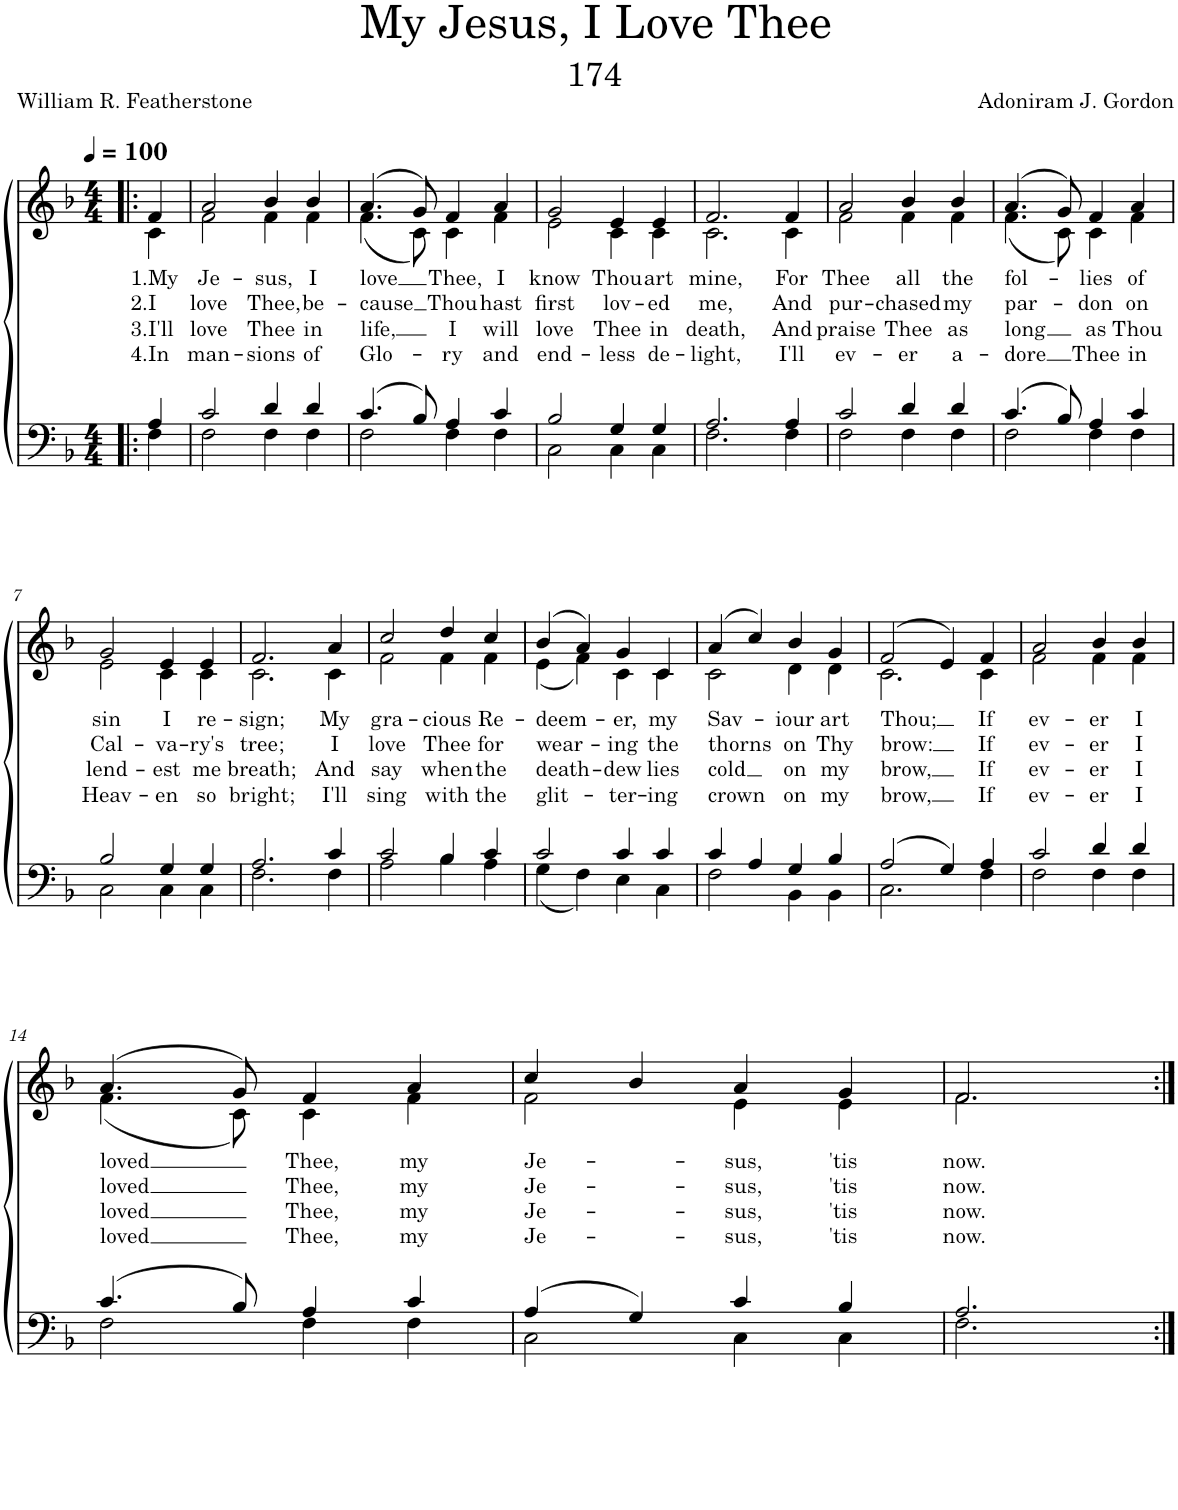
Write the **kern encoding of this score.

**kern	**kern	**text	**text	**text	**text
*part1	*part1	*part1	*part1	*part1	*part1
*staff2	*staff1	*staff1	*staff1	*staff1	*staff1
*I"Piano	*	*	*	*	*
*I'Pno.	*	*	*	*	*
*clefF4	*clefG2	*	*	*	*
*k[b-]	*k[b-]	*	*	*	*
*M4/4	*M4/4	*	*	*	*
*MM100	*MM100	*	*	*	*
=!|:	=!|:	=!|:	=!|:	=!|:	=!|:
*^	*	*	*	*	*
!	!	!	!LO:LY:b	!LO:LY:b	!LO:LY:b	!LO:LY:b
*	*	*^	*	*	*	*
4A/	4F\	4f/	4c\	1.My	2.I	3.I'll	4.In
=1	=1	=1	=1	=1	=1	=1	=1
!	!	!	!	!LO:LY:b	!LO:LY:b	!LO:LY:b	!LO:LY:b
2c/	2F\	2a/	2f\	Je-	love	love	man-
!	!	!	!	!LO:LY:b	!LO:LY:b	!LO:LY:b	!LO:LY:b
4d/	4F\	4b-/	4f\	-sus,	Thee,	Thee	-sions
!	!	!	!	!LO:LY:b	!LO:LY:b	!LO:LY:b	!LO:LY:b
4d/	4F\	4b-/	4f\	I	be-	in	of
=2	=2	=2	=2	=2	=2	=2	=2
!	!	!	!	!LO:LY:b	!LO:LY:b	!LO:LY:b	!LO:LY:b
4.c/	2F\	(4.a/	(4.f\	love	-cause	life,	Glo-
8B-/	.	8g/)	8c\)	.	.	.	.
!	!	!	!	!LO:LY:b	!LO:LY:b	!LO:LY:b	!LO:LY:b
4A/	4F\	4f/	4c\	Thee,	Thou	I	-ry
!	!	!	!	!LO:LY:b	!LO:LY:b	!LO:LY:b	!LO:LY:b
4c/	4F\	4a/	4f\	I	hast	will	and
=3	=3	=3	=3	=3	=3	=3	=3
!	!	!	!	!LO:LY:b	!LO:LY:b	!LO:LY:b	!LO:LY:b
2B-/	2C\	2g/	2e\	know	first	love	end-
!	!	!	!	!LO:LY:b	!LO:LY:b	!LO:LY:b	!LO:LY:b
4G/	4C\	4e/	4c\	Thou	lov-	Thee	-less
!	!	!	!	!LO:LY:b	!LO:LY:b	!LO:LY:b	!LO:LY:b
4G/	4C\	4e/	4c\	art	-ed	in	de-
=4	=4	=4	=4	=4	=4	=4	=4
!	!	!	!	!LO:LY:b	!LO:LY:b	!LO:LY:b	!LO:LY:b
2.A/	2.F\	2.f/	2.c\	mine,	me,	death,	-light,
!	!	!	!	!LO:LY:b	!LO:LY:b	!LO:LY:b	!LO:LY:b
4A/	4F\	4f/	4c\	For	And	And	I'll
=5	=5	=5	=5	=5	=5	=5	=5
!	!	!	!	!LO:LY:b	!LO:LY:b	!LO:LY:b	!LO:LY:b
2c/	2F\	2a/	2f\	Thee	pur-	praise	ev-
!	!	!	!	!LO:LY:b	!LO:LY:b	!LO:LY:b	!LO:LY:b
4d/	4F\	4b-/	4f\	all	-chased	Thee	-er
!	!	!	!	!LO:LY:b	!LO:LY:b	!LO:LY:b	!LO:LY:b
4d/	4F\	4b-/	4f\	the	my	as	a-
=6	=6	=6	=6	=6	=6	=6	=6
!	!	!	!	!LO:LY:b	!LO:LY:b	!LO:LY:b	!LO:LY:b
4.c/	2F\	(4.a/	(4.f\	fol-	par-	long	-dore
8B-/	.	8g/)	8c\)	.	.	.	.
!	!	!	!	!LO:LY:b	!LO:LY:b	!LO:LY:b	!LO:LY:b
4A/	4F\	4f/	4c\	-lies	-don	as	Thee
!	!	!	!	!LO:LY:b	!LO:LY:b	!LO:LY:b	!LO:LY:b
4c/	4F\	4a/	4f\	of	on	Thou	in
!!LO:LB:g=z	!!
=7	=7	=7	=7	=7	=7	=7	=7
!	!	!	!	!LO:LY:b	!LO:LY:b	!LO:LY:b	!LO:LY:b
2B-/	2C\	2g/	2e\	sin	Cal-	lend-	Heav-
!	!	!	!	!LO:LY:b	!LO:LY:b	!LO:LY:b	!LO:LY:b
4G/	4C\	4e/	4c\	I	-va-	-est	-en
!	!	!	!	!LO:LY:b	!LO:LY:b	!LO:LY:b	!LO:LY:b
4G/	4C\	4e/	4c\	re-	-ry's	me	so
=8	=8	=8	=8	=8	=8	=8	=8
!	!	!	!	!LO:LY:b	!LO:LY:b	!LO:LY:b	!LO:LY:b
2.A/	2.F\	2.f/	2.c\	-sign;	tree;	breath;	bright;
!	!	!	!	!LO:LY:b	!LO:LY:b	!LO:LY:b	!LO:LY:b
4c/	4F\	4a/	4c\	My	I	And	I'll
=9	=9	=9	=9	=9	=9	=9	=9
!	!	!	!	!LO:LY:b	!LO:LY:b	!LO:LY:b	!LO:LY:b
2c/	2A\	2cc/	2f\	gra-	love	say	sing
!	!	!	!	!LO:LY:b	!LO:LY:b	!LO:LY:b	!LO:LY:b
4B-/	4B-\	4dd/	4f\	-cious	Thee	when	with
!	!	!	!	!LO:LY:b	!LO:LY:b	!LO:LY:b	!LO:LY:b
4c/	4A\	4cc/	4f\	Re-	for	the	the
=10	=10	=10	=10	=10	=10	=10	=10
!	!	!	!	!LO:LY:b	!LO:LY:b	!LO:LY:b	!LO:LY:b
2c/	4G\	(4b-/	(4e\	-deem-	wear-	death-	glit-
.	4F\	4a/)	4f\)	.	.	.	.
!	!	!	!	!LO:LY:b	!LO:LY:b	!LO:LY:b	!LO:LY:b
4c/	4E\	4g/	4c\	-er,	-ing	-dew	-ter-
!	!	!	!	!LO:LY:b	!LO:LY:b	!LO:LY:b	!LO:LY:b
4c/	4C\	4c/	4c\	my	the	lies	-ing
=11	=11	=11	=11	=11	=11	=11	=11
!	!	!	!	!LO:LY:b	!LO:LY:b	!LO:LY:b	!LO:LY:b
4c/	2F\	(4a/	2c\	Sav-	thorns	cold	crown
4A/	.	4cc/)	.	.	.	.	.
!	!	!	!	!LO:LY:b	!LO:LY:b	!LO:LY:b	!LO:LY:b
4G/	4BB-\	4b-/	4d\	-iour	on	on	on
!	!	!	!	!LO:LY:b	!LO:LY:b	!LO:LY:b	!LO:LY:b
4B-/	4BB-\	4g/	4d\	art	Thy	my	my
=12	=12	=12	=12	=12	=12	=12	=12
!	!	!	!	!LO:LY:b	!LO:LY:b	!LO:LY:b	!LO:LY:b
2A/	2.C\	(2f/	2.c\	Thou;	brow:	brow,	brow,
4G/	.	4e/)	.	.	.	.	.
!	!	!	!	!LO:LY:b	!LO:LY:b	!LO:LY:b	!LO:LY:b
4A/	4F\	4f/	4c\	If	If	If	If
=13	=13	=13	=13	=13	=13	=13	=13
!	!	!	!	!LO:LY:b	!LO:LY:b	!LO:LY:b	!LO:LY:b
2c/	2F\	2a/	2f\	ev-	ev-	ev-	ev-
!	!	!	!	!LO:LY:b	!LO:LY:b	!LO:LY:b	!LO:LY:b
4d/	4F\	4b-/	4f\	-er	-er	-er	-er
!	!	!	!	!LO:LY:b	!LO:LY:b	!LO:LY:b	!LO:LY:b
4d/	4F\	4b-/	4f\	I	I	I	I
!!LO:LB:g=z	!!
=14	=14	=14	=14	=14	=14	=14	=14
!	!	!	!	!LO:LY:b	!LO:LY:b	!LO:LY:b	!LO:LY:b
4.c/	2F\	(4.a/	(4.f\	loved	loved	loved	loved
8B-/	.	8g/)	8c\)	.	.	.	.
!	!	!	!	!LO:LY:b	!LO:LY:b	!LO:LY:b	!LO:LY:b
4A/	4F\	4f/	4c\	Thee,	Thee,	Thee,	Thee,
!	!	!	!	!LO:LY:b	!LO:LY:b	!LO:LY:b	!LO:LY:b
4c/	4F\	4a/	4f\	my	my	my	my
=15	=15	=15	=15	=15	=15	=15	=15
!	!	!	!	!LO:LY:b	!LO:LY:b	!LO:LY:b	!LO:LY:b
4A/	2C\	4cc/	2f\	Je-	Je-	Je-	Je-
4G/	.	4b-/	.	.	.	.	.
!	!	!	!	!LO:LY:b	!LO:LY:b	!LO:LY:b	!LO:LY:b
4c/	4C\	4a/	4e\	-sus,	-sus,	-sus,	-sus,
!	!	!	!	!LO:LY:b	!LO:LY:b	!LO:LY:b	!LO:LY:b
4B-/	4C\	4g/	4e\	'tis	'tis	'tis	'tis
=16	=16	=16	=16	=16	=16	=16	=16
!	!	!	!	!LO:LY:b	!LO:LY:b	!LO:LY:b	!LO:LY:b
2.A/	2.F\	2.f/	2.f\	now.	now.	now.	now.
*v	*v	*	*	*	*	*	*
*	*v	*v	*	*	*	*
=:|!	=:|!	=:|!	=:|!	=:|!	=:|!
*-	*-	*-	*-	*-	*-
